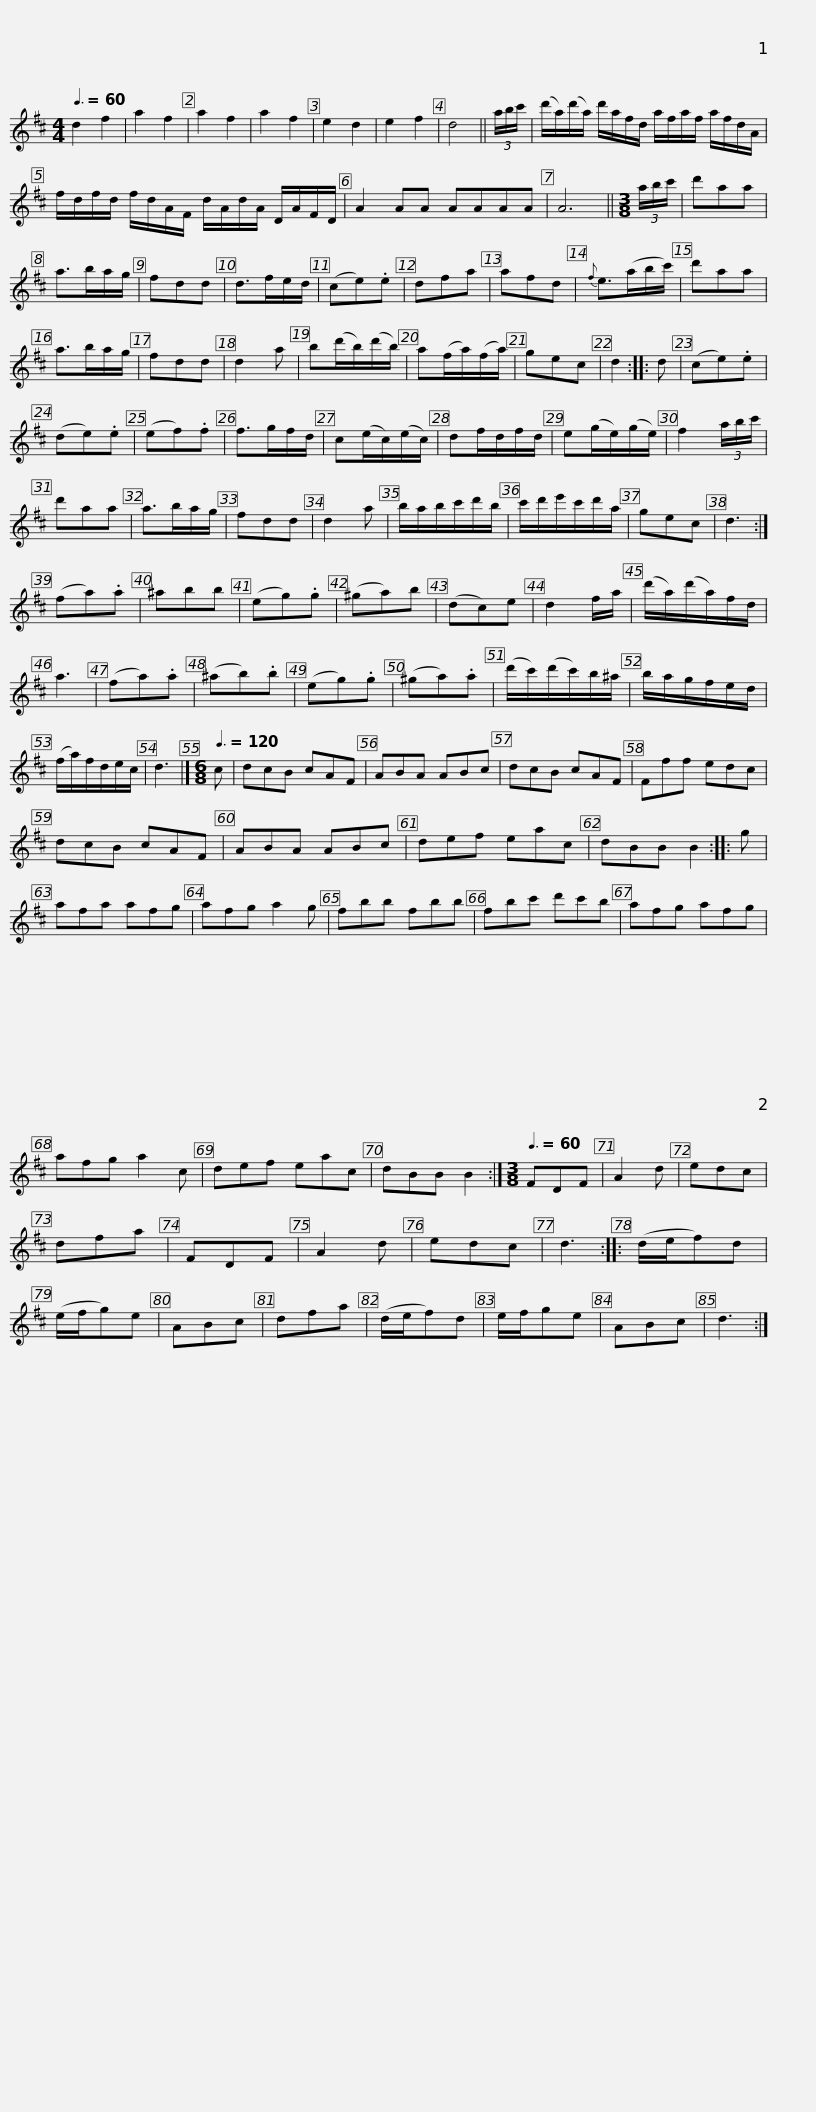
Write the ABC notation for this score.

X:1
L:1/8
Q:3/8=60
M:4/4
I:linebreak $
K:D
V:1 treble
V:1
 d2 f2 | a2 f2 | a2 f2 | a2 f2 | e2 d2 | %5
 e2 f2 | d4 || (3a/b/c'/ | (d'/a/)(d'/a/) d'/a/f/d/ a/f/a/f/ a/f/d/A/ |$ f/d/f/d/ f/d/A/F/ d/A/d/A/ D/A/F/D/ | %10
 A2 AA AAAA | A6 ||$[M:3/8] (3a/b/c'/ | d'aa | a>ba/g/ | %15
 fdd | d>fe/d/ | (ce).e | dfa | afd | %20
{f} e>(ab/c'/) |$ d'aa | a>ba/g/ | fdd | d2 a | %25
 b(d'/b/)(d'/b/) | a(f/a/)(f/a/) | gec | d2 ::$ d | %30
 (ce).e | (de).e | (ef).f | f>gf/d/ | c(e/c/)(e/c/) | %35
 df/d/f/d/ | e(g/e/)(g/e/) | f2 (3a/b/c'/ |$ d'aa | a>ba/g/ | %40
 fdd | d2 a | b/a/b/c'/d'/b/ | c'/d'/e'/c'/d'/a/ | gec | %45
 d3 :|$ (fa).a | ^abb | (eg).g | (^ga)b | %50
 (dc)e | d2 f/a/ | (d'/a/)(d'/a/)f/d/ | a3 |$ (fa).a | %55
 (^ab).b | (eg).g | (^ga).a | (d'/c'/)(d'/c'/)b/^a/ | b/a/g/f/e/d/ | %60
 (f/a/)f/d/e/c/ | d3 |][M:6/8][Q:3/8=120] c |$ dcB cAF | ABA ABc | %65
 dcB cAF | Fff edc |$ dcB cAF | ABA ABc | def eac | %70
 dBB B2 ::$ g | afa afg | afg a2 g | fbb fbb | %75
 fbc' d'c'b |$ afg afg | afg a2 c | def eac | dBB B2 :| %80
[M:3/8][Q:3/8=60] FDF | A2 d | edc | dfa | FDF | %85
 A2 d | edc |$ d3 ::$ (d/e/f)d | (e/f/g)e | %90
 ABc | dfa | (d/e/f)d | e/f/ge | ABc | %95
 d3 :| %96
